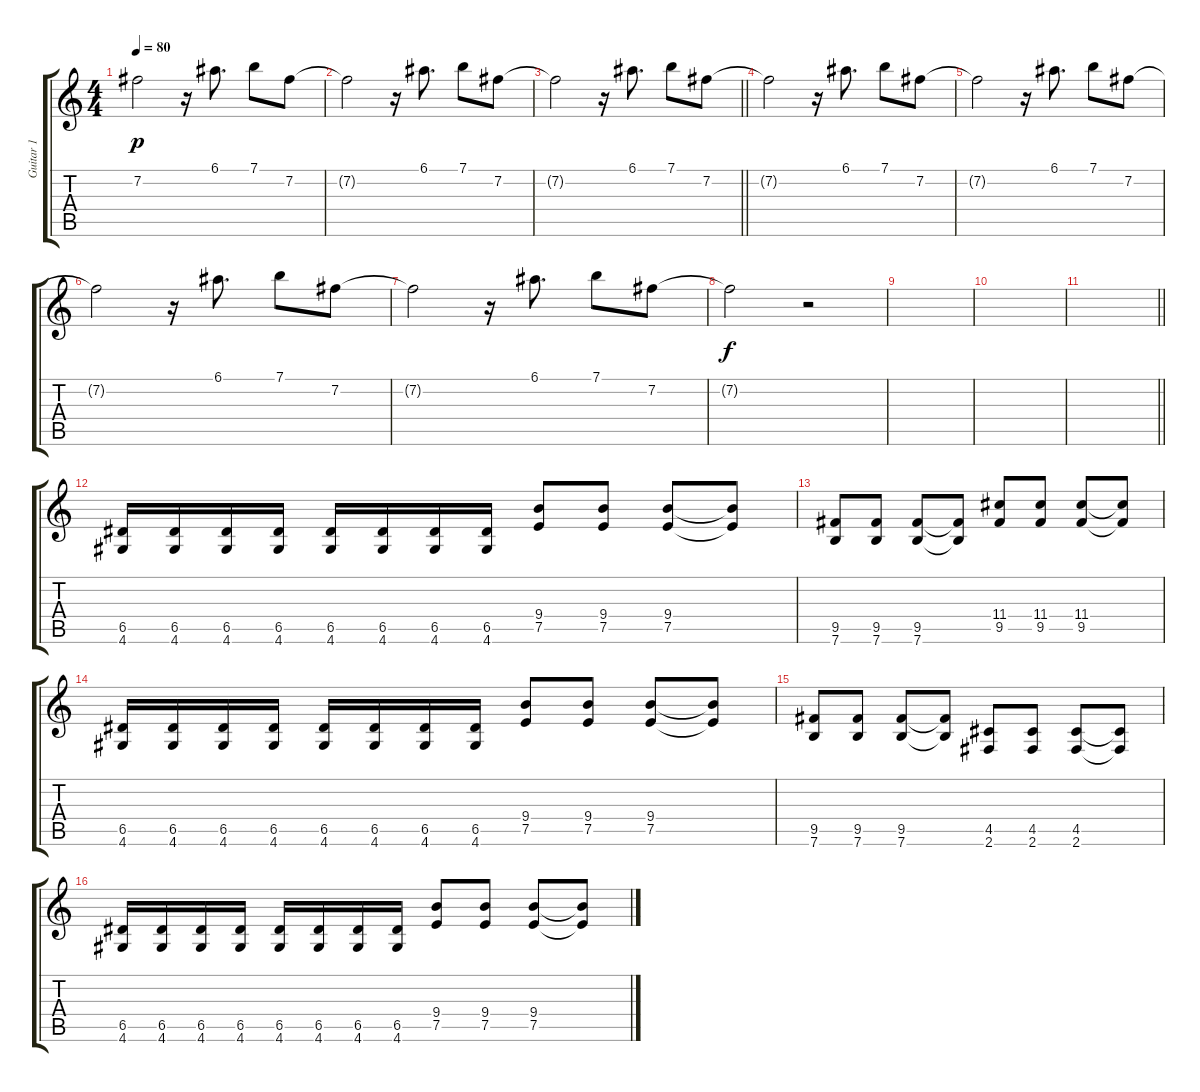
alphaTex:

\track ("Guitar 1" "Guitar 1") {instrument overdrivenguitar}
\staff {score tabs}
\tuning (E4 B3 G3 D3 A2 E2) {hide}
\ts (4 4)
\tempo 80
\clef g2
\ks c
7.2{t}.2{dy p} r.16 6.1.8{d} 7.1.8 7.2.8 |
7.2{t}.2 r.16 6.1.8{d} 7.1.8 7.2.8 |
\barLineRight lightlight
7.2{t}.2 r.16 6.1.8{d} 7.1.8 7.2.8 |
7.2{t}.2 r.16 6.1.8{d} 7.1.8 7.2.8 |
7.2{t}.2 r.16 6.1.8{d} 7.1.8 7.2.8 |
7.2{t}.2 r.16 6.1.8{d} 7.1.8 7.2.8 |
7.2{t}.2 r.16 6.1.8{d} 7.1.8 7.2.8 |
7.2{t}.2{dy f} r.2 |
|
|
\barLineRight lightlight
|
(6.5 4.6).16 (6.5 4.6).16 (6.5 4.6).16 (6.5 4.6).16 (6.5 4.6).16 (6.5 4.6).16 (6.5 4.6).16 (6.5 4.6).16 (9.4 7.5).8 (9.4 7.5).8 (9.4 7.5).8 (9.4{t} 7.5{t}).8 |
(9.5 7.6).8 (9.5 7.6).8 (9.5 7.6).8 (9.5{t} 7.6{t}).8 (11.4 9.5).8 (11.4 9.5).8 (11.4 9.5).8 (11.4{t} 9.5{t}).8 |
(6.5 4.6).16 (6.5 4.6).16 (6.5 4.6).16 (6.5 4.6).16 (6.5 4.6).16 (6.5 4.6).16 (6.5 4.6).16 (6.5 4.6).16 (9.4 7.5).8 (9.4 7.5).8 (9.4 7.5).8 (9.4{t} 7.5{t}).8 |
(9.5 7.6).8 (9.5 7.6).8 (9.5 7.6).8 (9.5{t} 7.6{t}).8 (4.5 2.6).8 (4.5 2.6).8 (4.5 2.6).8 (4.5{t} 2.6{t}).8 |
(6.5 4.6).16 (6.5 4.6).16 (6.5 4.6).16 (6.5 4.6).16 (6.5 4.6).16 (6.5 4.6).16 (6.5 4.6).16 (6.5 4.6).16 (9.4 7.5).8 (9.4 7.5).8 (9.4 7.5).8 (9.4{t} 7.5{t}).8
